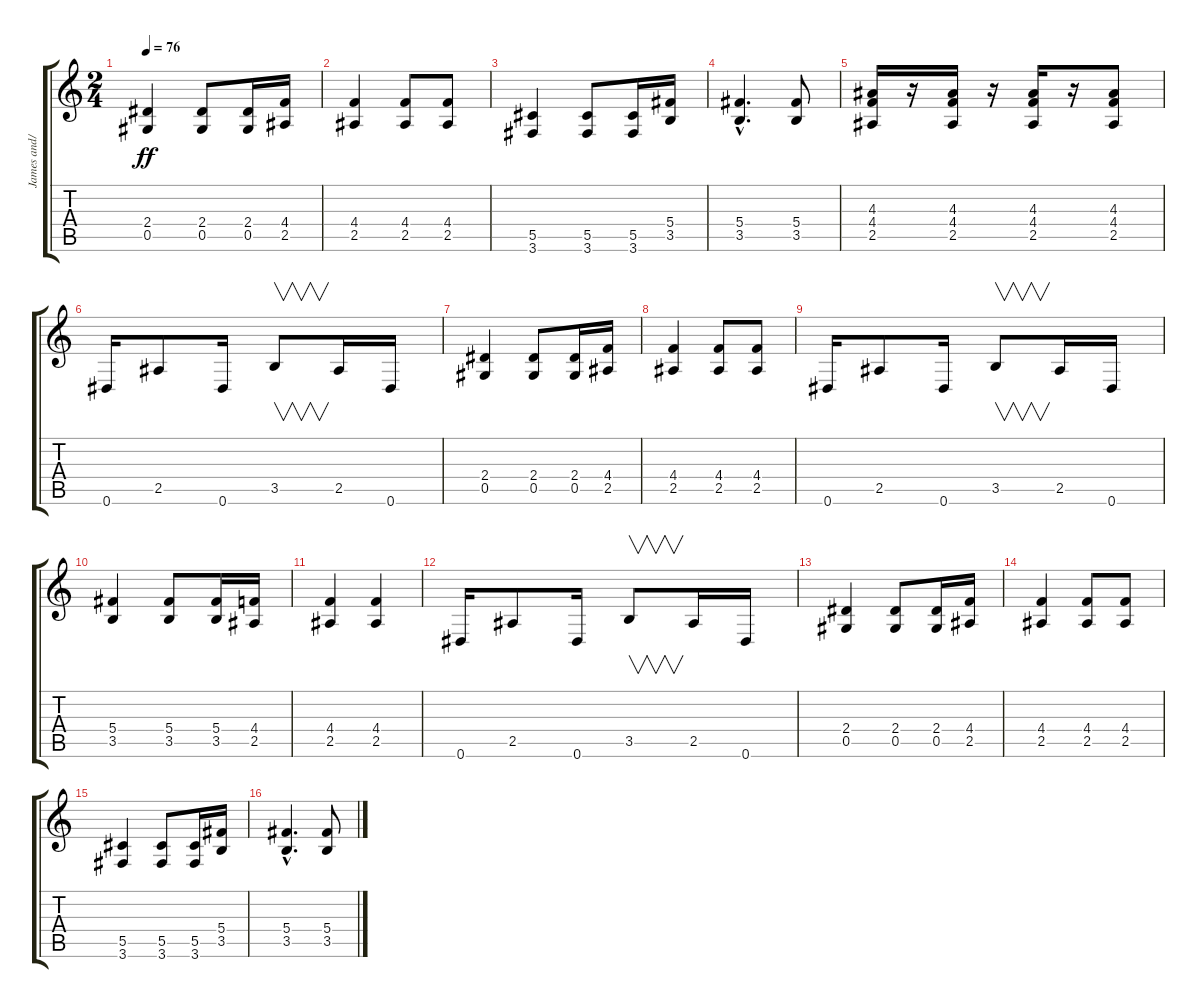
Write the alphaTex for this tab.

\track ("James and/or Kirk" "James and/") {instrument distortionguitar}
\staff {score tabs}
\tuning (Eb4 Bb3 Gb3 Db3 Ab2 Eb2) {hide}
\ts (2 4)
\tempo 76
\clef g2
\ks c
(2.4 0.5).4{dy ff} (2.4 0.5).8 (2.4 0.5).16 (4.4 2.5).16 |
(4.4 2.5).4 (4.4 2.5).8 (4.4 2.5).8 |
(5.5 3.6).4 (5.5 3.6).8 (5.5 3.6).16 (5.4 3.5).16 |
(5.4{hac} 3.5{hac}).4{d} (5.4 3.5).8 |
(4.3 4.4 2.5).16 r.16 (4.3 4.4 2.5).16 r.16 (4.3 4.4 2.5).16 r.16 (4.3 4.4 2.5).8 |
0.6.16 2.5.8 0.6.16 3.5.8{v} 2.5.16 0.6.16 |
(2.4 0.5).4 (2.4 0.5).8 (2.4 0.5).16 (4.4 2.5).16 |
(4.4 2.5).4 (4.4 2.5).8 (4.4 2.5).8 |
0.6.16 2.5.8 0.6.16 3.5.8{v} 2.5.16 0.6.16 |
(5.4 3.5).4 (5.4 3.5).8 (5.4 3.5).16 (4.4 2.5).16 |
(4.4 2.5).4 (4.4 2.5).4 |
0.6.16 2.5.8 0.6.16 3.5.8{v} 2.5.16 0.6.16 |
(2.4 0.5).4 (2.4 0.5).8 (2.4 0.5).16 (4.4 2.5).16 |
(4.4 2.5).4 (4.4 2.5).8 (4.4 2.5).8 |
(5.5 3.6).4 (5.5 3.6).8 (5.5 3.6).16 (5.4 3.5).16 |
(5.4{hac} 3.5{hac}).4{d} (5.4 3.5).8
